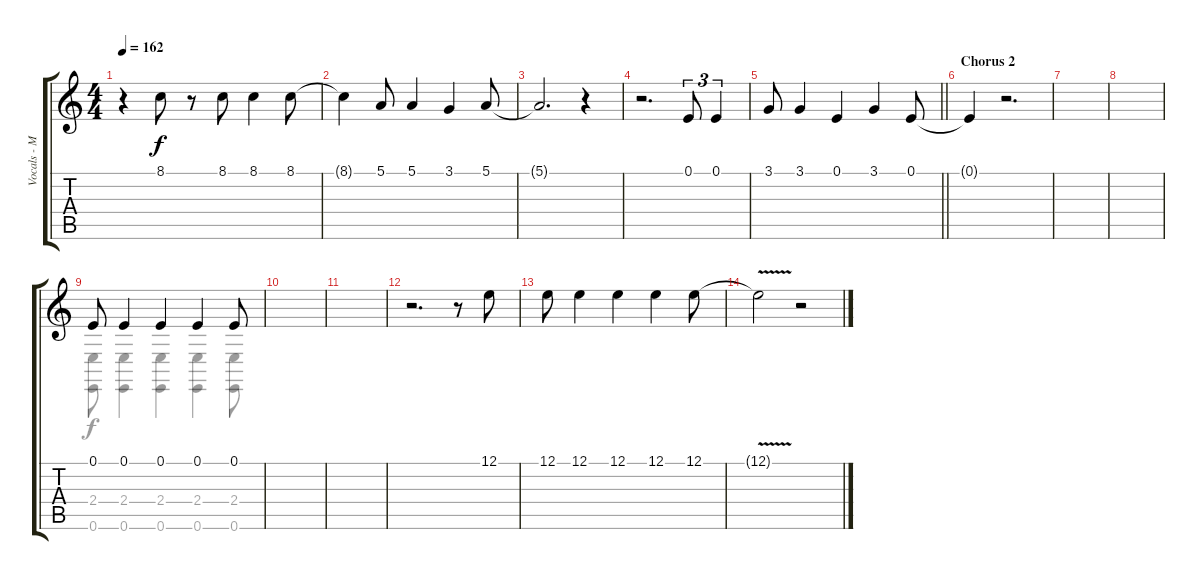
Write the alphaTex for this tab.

\track ("Vocals - Mark Tornillo" "Vocals - M") {instrument stringensemble1}
\staff {score tabs}
\tuning (E4 B3 G3 D3 A2 E2) {hide}
\voice
\ts (4 4)
\tempo 162
\clef g2
\ks c
r.4{dy f} 8.1.8 r.8 8.1.8 8.1.4 8.1.8 |
8.1{t}.4 5.1.8 5.1.4 3.1.4 5.1.8 |
5.1{t}.2{d} r.4 |
r.2{d} 0.1.8{tu (3 2)} 0.1.4{tu (3 2)} |
\barLineRight lightlight
3.1.8 3.1.4 0.1.4 3.1.4 0.1.8 |
\section ("" "Chorus 2")
0.1{t}.4 r.2{d} |
|
|
0.1.8 0.1.4 0.1.4 0.1.4 0.1.8 |
|
|
r.2{d} r.8 12.1.8 |
12.1.8 12.1.4 12.1.4 12.1.4 12.1.8 |
12.1{v t}.2 r.2 |
|
\voice
\clef g2
\ottava regular
\simile none
\ks c
|
|
|
|
\barLineRight lightlight
|
|
|
|
(2.4 0.6).8 (2.4 0.6).4 (2.4 0.6).4 (2.4 0.6).4 (2.4 0.6).8 |
|
|
|
|
|
|
